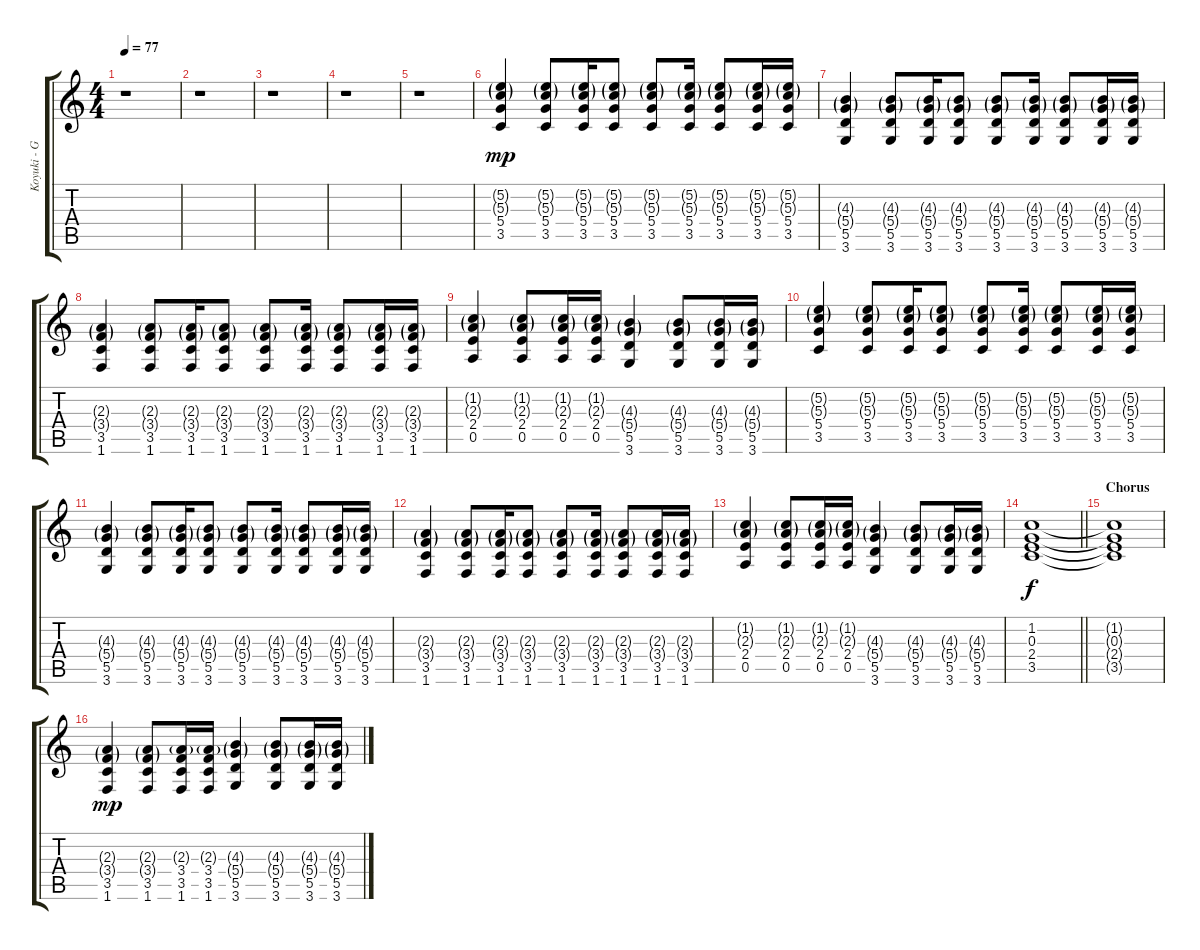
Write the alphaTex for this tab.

\track ("Koyuki - Guitar" "Koyuki - G") {instrument distortionguitar}
\staff {score tabs}
\tuning (E4 B3 G3 D3 A2 E2) {hide}
\ts (4 4)
\tempo 77
\clef g2
\ks c
r.1{dy mp} |
r.1 |
r.1 |
r.1 |
r.1 |
(5.2{g} 5.3{g} 5.4 3.5).4 (5.2{g} 5.3{g} 5.4 3.5).8 (5.2{g} 5.3{g} 5.4 3.5).16 (5.2{g} 5.3{g} 5.4 3.5).8 (5.2{g} 5.3{g} 5.4 3.5).8 (5.2{g} 5.3{g} 5.4 3.5).16 (5.2{g} 5.3{g} 5.4 3.5).8 (5.2{g} 5.3{g} 5.4 3.5).16 (5.2{g} 5.3{g} 5.4 3.5).16 |
(4.3{g} 5.4{g} 5.5 3.6).4 (4.3{g} 5.4{g} 5.5 3.6).8 (4.3{g} 5.4{g} 5.5 3.6).16 (4.3{g} 5.4{g} 5.5 3.6).8 (4.3{g} 5.4{g} 5.5 3.6).8 (4.3{g} 5.4{g} 5.5 3.6).16 (4.3{g} 5.4{g} 5.5 3.6).8 (4.3{g} 5.4{g} 5.5 3.6).16 (4.3{g} 5.4{g} 5.5 3.6).16 |
(2.3{g} 3.4{g} 3.5 1.6).4 (2.3{g} 3.4{g} 3.5 1.6).8 (2.3{g} 3.4{g} 3.5 1.6).16 (2.3{g} 3.4{g} 3.5 1.6).8 (2.3{g} 3.4{g} 3.5 1.6).8 (2.3{g} 3.4{g} 3.5 1.6).16 (2.3{g} 3.4{g} 3.5 1.6).8 (2.3{g} 3.4{g} 3.5 1.6).16 (2.3{g} 3.4{g} 3.5 1.6).16 |
(1.2{g} 2.3{g} 2.4 0.5).4 (1.2{g} 2.3{g} 2.4 0.5).8 (1.2{g} 2.3{g} 2.4 0.5).16 (1.2{g} 2.3{g} 2.4 0.5).16 (4.3{g} 5.4{g} 5.5 3.6).4 (4.3{g} 5.4{g} 5.5 3.6).8 (4.3{g} 5.4{g} 5.5 3.6).16 (4.3{g} 5.4{g} 5.5 3.6).16 |
(5.2{g} 5.3{g} 5.4 3.5).4 (5.2{g} 5.3{g} 5.4 3.5).8 (5.2{g} 5.3{g} 5.4 3.5).16 (5.2{g} 5.3{g} 5.4 3.5).8 (5.2{g} 5.3{g} 5.4 3.5).8 (5.2{g} 5.3{g} 5.4 3.5).16 (5.2{g} 5.3{g} 5.4 3.5).8 (5.2{g} 5.3{g} 5.4 3.5).16 (5.2{g} 5.3{g} 5.4 3.5).16 |
(4.3{g} 5.4{g} 5.5 3.6).4 (4.3{g} 5.4{g} 5.5 3.6).8 (4.3{g} 5.4{g} 5.5 3.6).16 (4.3{g} 5.4{g} 5.5 3.6).8 (4.3{g} 5.4{g} 5.5 3.6).8 (4.3{g} 5.4{g} 5.5 3.6).16 (4.3{g} 5.4{g} 5.5 3.6).8 (4.3{g} 5.4{g} 5.5 3.6).16 (4.3{g} 5.4{g} 5.5 3.6).16 |
(2.3{g} 3.4{g} 3.5 1.6).4 (2.3{g} 3.4{g} 3.5 1.6).8 (2.3{g} 3.4{g} 3.5 1.6).16 (2.3{g} 3.4{g} 3.5 1.6).8 (2.3{g} 3.4{g} 3.5 1.6).8 (2.3{g} 3.4{g} 3.5 1.6).16 (2.3{g} 3.4{g} 3.5 1.6).8 (2.3{g} 3.4{g} 3.5 1.6).16 (2.3{g} 3.4{g} 3.5 1.6).16 |
(1.2{g} 2.3{g} 2.4 0.5).4 (1.2{g} 2.3{g} 2.4 0.5).8 (1.2{g} 2.3{g} 2.4 0.5).16 (1.2{g} 2.3{g} 2.4 0.5).16 (4.3{g} 5.4{g} 5.5 3.6).4 (4.3{g} 5.4{g} 5.5 3.6).8 (4.3{g} 5.4{g} 5.5 3.6).16 (4.3{g} 5.4{g} 5.5 3.6).16 |
\barLineRight lightlight
(1.2 0.3 2.4 3.5).1{dy f} |
\section ("" "Chorus")
(1.2{t} 0.3{t} 2.4{t} 3.5{t}).1 |
(2.3{g} 3.4{g} 3.5 1.6).4{dy mp} (2.3{g} 3.4{g} 3.5 1.6).8 (2.3{g} 3.4 3.5 1.6).16 (2.3{g} 3.4 3.5 1.6).16 (4.3{g} 5.4{g} 5.5 3.6).4 (4.3{g} 5.4{g} 5.5 3.6).8 (4.3{g} 5.4{g} 5.5 3.6).16 (4.3{g} 5.4{g} 5.5 3.6).16
